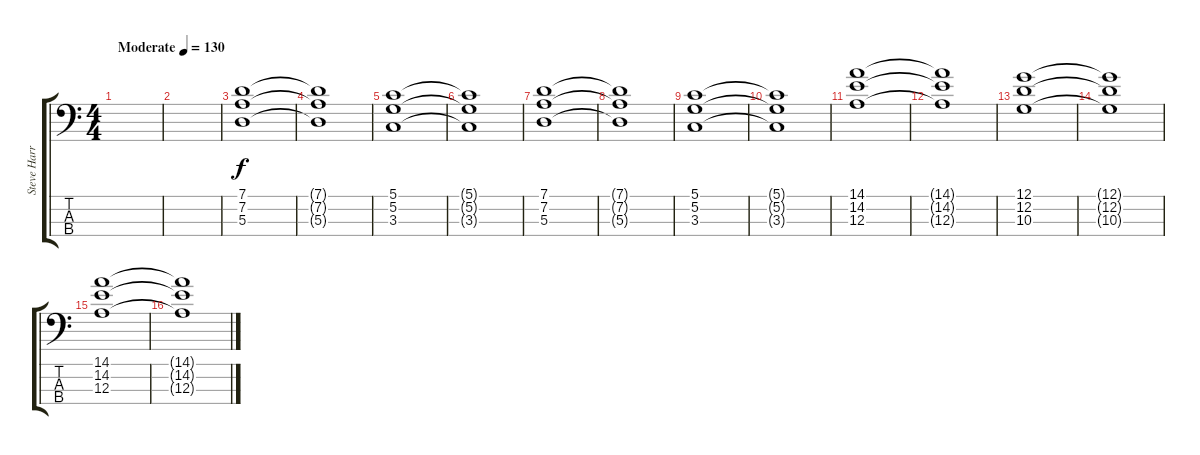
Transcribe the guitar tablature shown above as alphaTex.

\track ("Steve Harris" "Steve Harr") {instrument slapbass2}
\staff {score tabs}
\tuning (G2 D2 A1 E1) {hide}
\ts (4 4)
\tempo (130 "Moderate")
\clef f4
\ks c
|
|
(7.1 7.2 5.3).1 |
(7.1{t} 7.2{t} 5.3{t}).1 |
(5.1 5.2 3.3).1 |
(5.1{t} 5.2{t} 3.3{t}).1 |
(7.1 7.2 5.3).1 |
(7.1{t} 7.2{t} 5.3{t}).1 |
(5.1 5.2 3.3).1 |
(5.1{t} 5.2{t} 3.3{t}).1 |
(14.1 14.2 12.3).1 |
(14.1{t} 14.2{t} 12.3{t}).1 |
(12.1 12.2 10.3).1 |
(12.1{t} 12.2{t} 10.3{t}).1 |
(14.1 14.2 12.3).1 |
(14.1{t} 14.2{t} 12.3{t}).1
